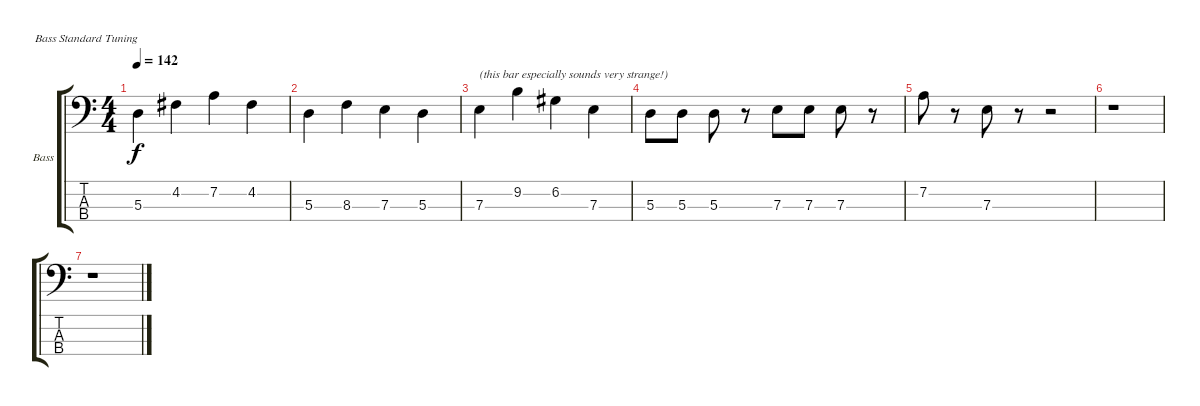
\defaultSystemsLayout 4
\bracketExtendMode groupsimilarinstruments
\firstSystemTrackNameOrientation horizontal
\otherSystemsTrackNameOrientation horizontal
\track ("Bass" "Bass") {instrument electricbassfinger}
\staff {score tabs}
\tuning (G2 D2 A1 E1)
\ts (4 4)
\tempo 142
\clef f4
\scale
0.333333
\ks c
5.3.4{dy f} 4.2.4 7.2.4 4.2.4 |
\scale
0.333333 5.3.4 8.3.4 7.3.4 5.3.4 |
\scale
0.333333 7.3.4{txt "(this bar especially sounds very strange!)"} 9.2.4 6.2.4 7.3.4 |
\scale
0.333333 5.3.8 5.3.8 5.3.8 r.8 7.3.8 7.3.8 7.3.8 r.8 |
\scale
0.333333 7.2.8 r.8 7.3.8 r.8 r.2 |
r.1 |
r.1
